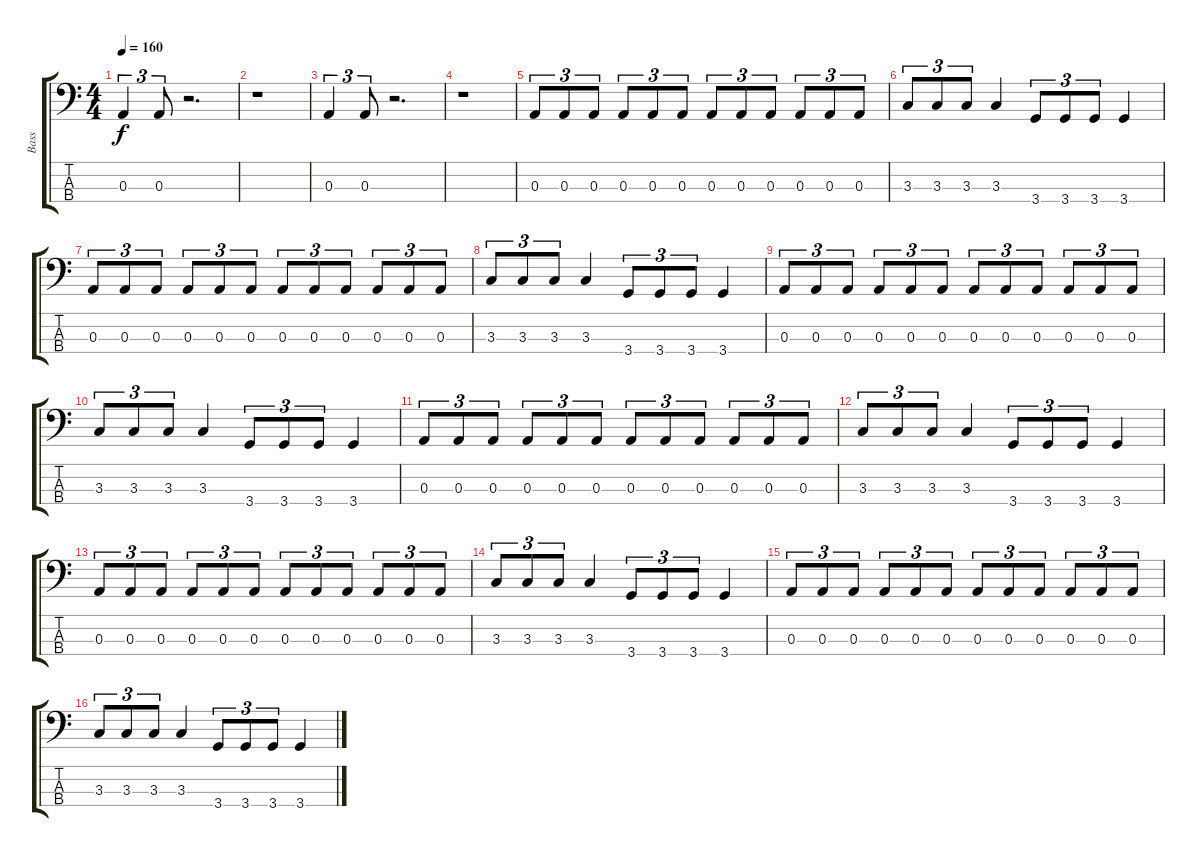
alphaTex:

\track ("Bass" "Bass") {instrument electricbassfinger}
\staff {score tabs}
\tuning (G2 D2 A1 E1) {hide}
\ts (4 4)
\tempo 160
\clef f4
\ks c
0.3.4{tu (3 2) dy f} 0.3.8{tu (3 2)} r.2{d} |
r.1 |
0.3.4{tu (3 2)} 0.3.8{tu (3 2)} r.2{d} |
r.1 |
0.3.8{tu (3 2)} 0.3.8{tu (3 2)} 0.3.8{tu (3 2)} 0.3.8{tu (3 2)} 0.3.8{tu (3 2)} 0.3.8{tu (3 2)} 0.3.8{tu (3 2)} 0.3.8{tu (3 2)} 0.3.8{tu (3 2)} 0.3.8{tu (3 2)} 0.3.8{tu (3 2)} 0.3.8{tu (3 2)} |
3.3.8{tu (3 2)} 3.3.8{tu (3 2)} 3.3.8{tu (3 2)} 3.3.4 3.4.8{tu (3 2)} 3.4.8{tu (3 2)} 3.4.8{tu (3 2)} 3.4.4 |
0.3.8{tu (3 2)} 0.3.8{tu (3 2)} 0.3.8{tu (3 2)} 0.3.8{tu (3 2)} 0.3.8{tu (3 2)} 0.3.8{tu (3 2)} 0.3.8{tu (3 2)} 0.3.8{tu (3 2)} 0.3.8{tu (3 2)} 0.3.8{tu (3 2)} 0.3.8{tu (3 2)} 0.3.8{tu (3 2)} |
3.3.8{tu (3 2)} 3.3.8{tu (3 2)} 3.3.8{tu (3 2)} 3.3.4 3.4.8{tu (3 2)} 3.4.8{tu (3 2)} 3.4.8{tu (3 2)} 3.4.4 |
0.3.8{tu (3 2)} 0.3.8{tu (3 2)} 0.3.8{tu (3 2)} 0.3.8{tu (3 2)} 0.3.8{tu (3 2)} 0.3.8{tu (3 2)} 0.3.8{tu (3 2)} 0.3.8{tu (3 2)} 0.3.8{tu (3 2)} 0.3.8{tu (3 2)} 0.3.8{tu (3 2)} 0.3.8{tu (3 2)} |
3.3.8{tu (3 2)} 3.3.8{tu (3 2)} 3.3.8{tu (3 2)} 3.3.4 3.4.8{tu (3 2)} 3.4.8{tu (3 2)} 3.4.8{tu (3 2)} 3.4.4 |
0.3.8{tu (3 2)} 0.3.8{tu (3 2)} 0.3.8{tu (3 2)} 0.3.8{tu (3 2)} 0.3.8{tu (3 2)} 0.3.8{tu (3 2)} 0.3.8{tu (3 2)} 0.3.8{tu (3 2)} 0.3.8{tu (3 2)} 0.3.8{tu (3 2)} 0.3.8{tu (3 2)} 0.3.8{tu (3 2)} |
3.3.8{tu (3 2)} 3.3.8{tu (3 2)} 3.3.8{tu (3 2)} 3.3.4 3.4.8{tu (3 2)} 3.4.8{tu (3 2)} 3.4.8{tu (3 2)} 3.4.4 |
0.3.8{tu (3 2)} 0.3.8{tu (3 2)} 0.3.8{tu (3 2)} 0.3.8{tu (3 2)} 0.3.8{tu (3 2)} 0.3.8{tu (3 2)} 0.3.8{tu (3 2)} 0.3.8{tu (3 2)} 0.3.8{tu (3 2)} 0.3.8{tu (3 2)} 0.3.8{tu (3 2)} 0.3.8{tu (3 2)} |
3.3.8{tu (3 2)} 3.3.8{tu (3 2)} 3.3.8{tu (3 2)} 3.3.4 3.4.8{tu (3 2)} 3.4.8{tu (3 2)} 3.4.8{tu (3 2)} 3.4.4 |
0.3.8{tu (3 2)} 0.3.8{tu (3 2)} 0.3.8{tu (3 2)} 0.3.8{tu (3 2)} 0.3.8{tu (3 2)} 0.3.8{tu (3 2)} 0.3.8{tu (3 2)} 0.3.8{tu (3 2)} 0.3.8{tu (3 2)} 0.3.8{tu (3 2)} 0.3.8{tu (3 2)} 0.3.8{tu (3 2)} |
3.3.8{tu (3 2)} 3.3.8{tu (3 2)} 3.3.8{tu (3 2)} 3.3.4 3.4.8{tu (3 2)} 3.4.8{tu (3 2)} 3.4.8{tu (3 2)} 3.4.4
